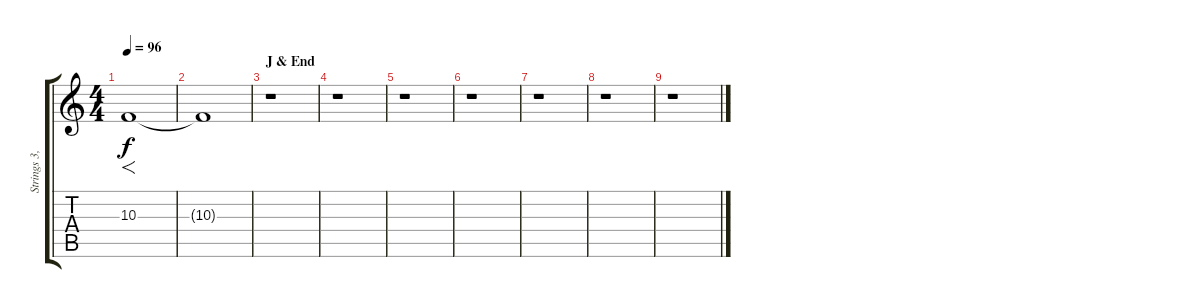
\track ("Strings 3, Clarinet 1" "Strings 3,") {instrument clarinet}
\staff {score tabs}
\tuning (E4 B3 G3 D3 A2 E2) {hide}
\ts (4 4)
\tempo 96
\clef g2
\ks c
10.3.1{f dy f} |
10.3{t}.1 |
\section ("" "J & End")
r.1 |
r.1 |
r.1 |
r.1 |
r.1 |
r.1 |
r.1
